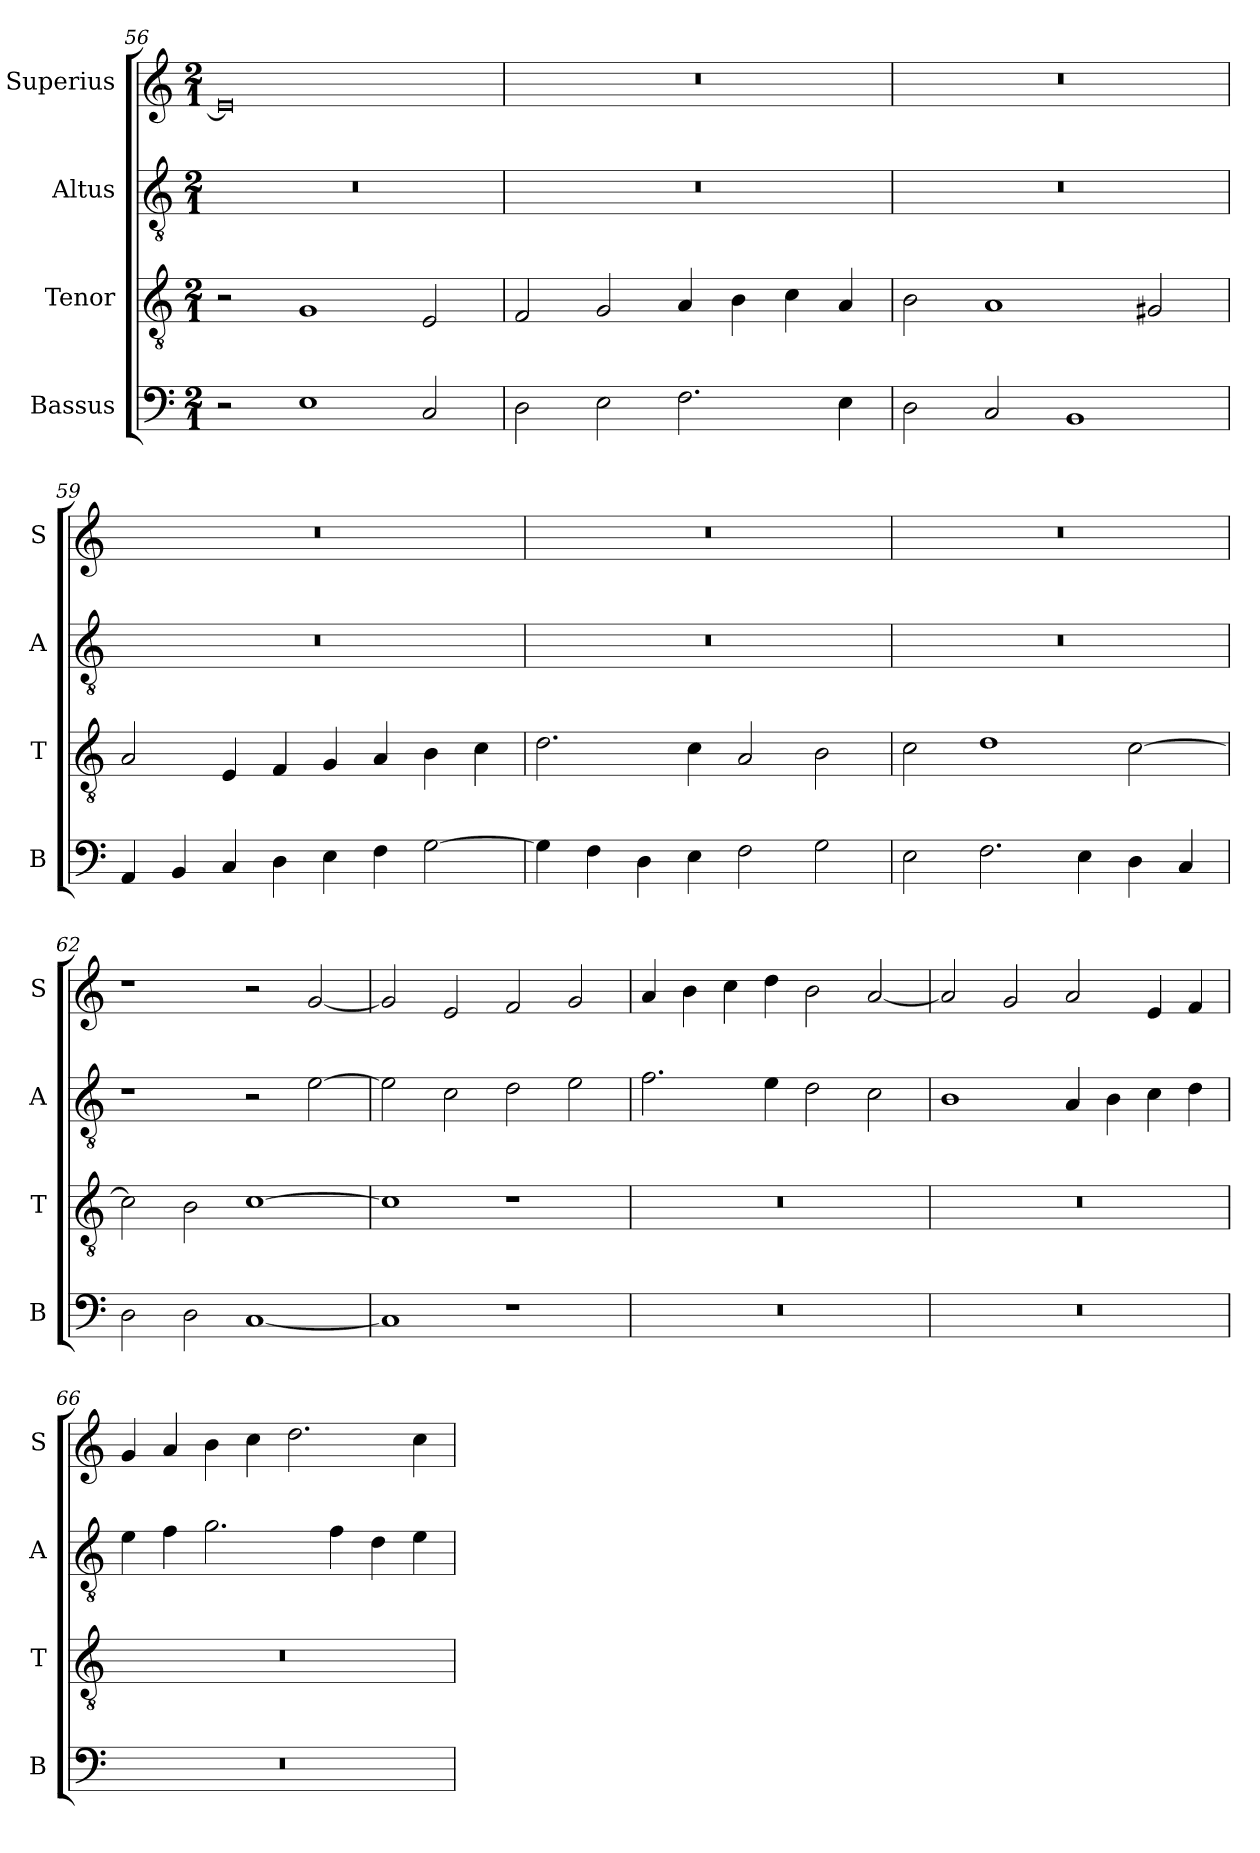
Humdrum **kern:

**kern	**kern	**kern	**kern
*part4	*part3	*part2	*part1
*staff4	*staff3	*staff2	*staff1
*I"Bassus	*I"Tenor	*I"Altus	*I"Superius
*I'B	*I'T	*I'A	*I'S
*clefF4	*clefGv2	*clefGv2	*clefG2
*k[]	*k[]	*k[]	*k[]
*M2/1	*M2/1	*M2/1	*M2/1
=56	=56	=56	=56
2r	2r	0r	0e]
1E	1G	.	.
2C	2E	.	.
=57	=57	=57	=57
2D	2F	0r	0r
2E	2G	.	.
2.F	4A	.	.
.	4B	.	.
.	4c	.	.
4E	4A	.	.
=58	=58	=58	=58
2D	2B	0r	0r
2C	1A	.	.
1BB	.	.	.
.	2G#X	.	.
=59	=59	=59	=59
4AA	2A	0r	0r
4BB	.	.	.
4C	4E	.	.
4D	4F	.	.
4E	4G	.	.
4F	4A	.	.
[2G	4B	.	.
.	4c	.	.
=60	=60	=60	=60
4G]	2.d	0r	0r
4F	.	.	.
4D	.	.	.
4E	4c	.	.
2F	2A	.	.
2G	2B	.	.
=61	=61	=61	=61
2E	2c	0r	0r
2.F	1d	.	.
4E	.	.	.
4D	[2c	.	.
4C	.	.	.
=62	=62	=62	=62
2D	2c]	1r	1r
2D	2B	.	.
[1C	[1c	2r	2r
.	.	[2e	[2g
=63	=63	=63	=63
1C]	1c]	2e]	2g]
.	.	2c	2e
1r	1r	2d	2f
.	.	2e	2g
=64	=64	=64	=64
0r	0r	2.f	4a
.	.	.	4b
.	.	.	4cc
.	.	4e	4dd
.	.	2d	2b
.	.	2c	[2a
=65	=65	=65	=65
0r	0r	1B	2a]
.	.	.	2g
.	.	4A	2a
.	.	4B	.
.	.	4c	4e
.	.	4d	4f
=66	=66	=66	=66
0r	0r	4e	4g
.	.	4f	4a
.	.	2.g	4b
.	.	.	4cc
.	.	.	2.dd
.	.	4f	.
.	.	4d	.
.	.	4e	4cc
=	=	=	=
*-	*-	*-	*-
